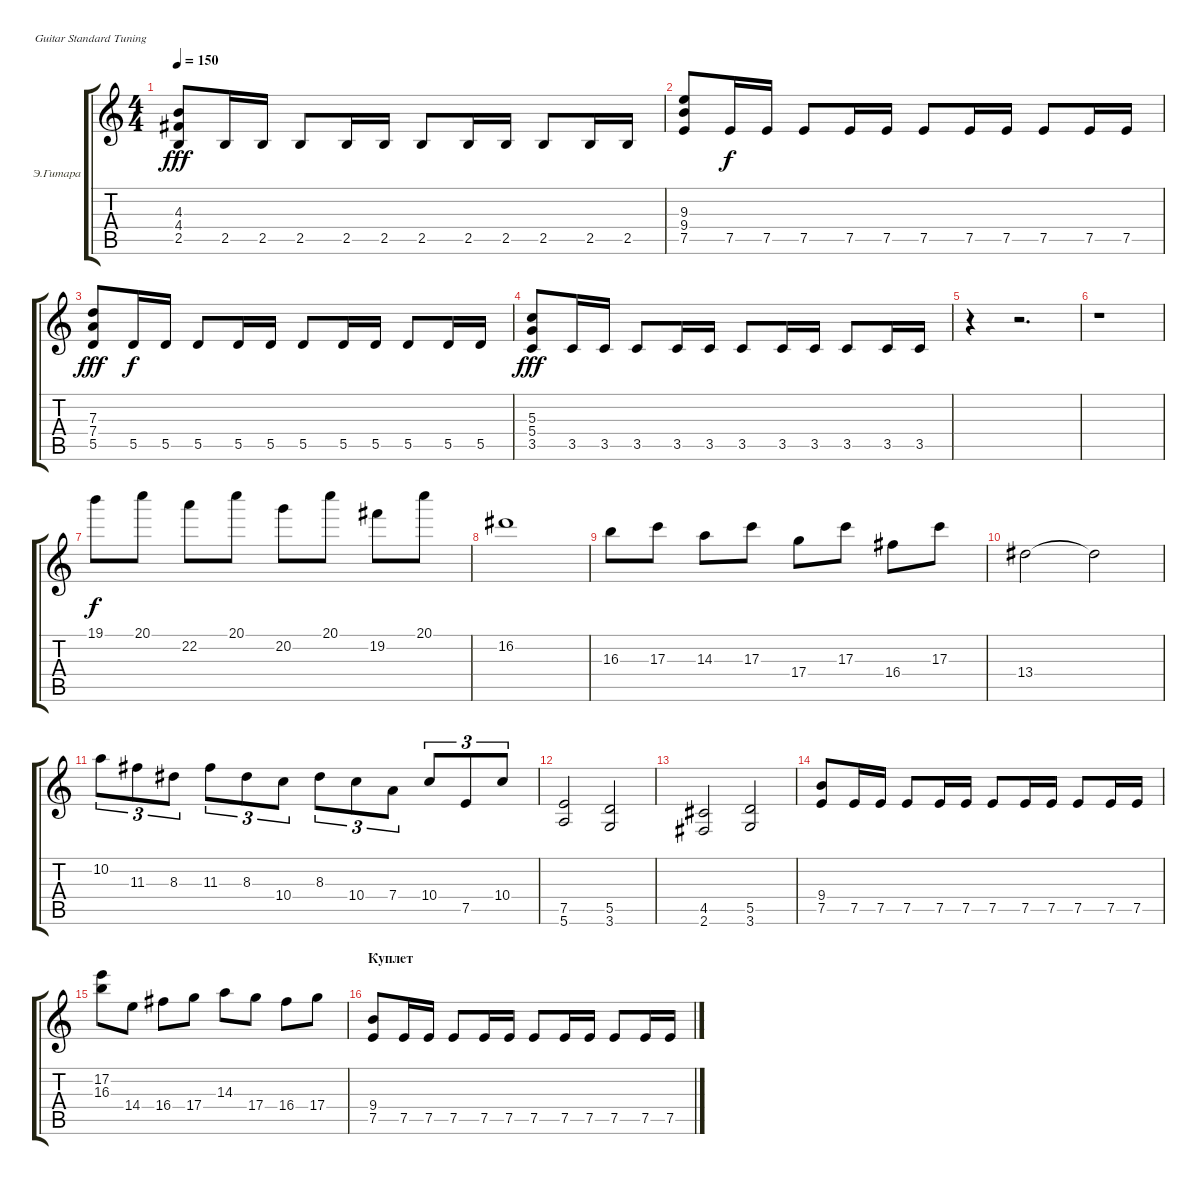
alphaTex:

\bracketExtendMode groupsimilarinstruments
\firstSystemTrackNameOrientation horizontal
\otherSystemsTrackNameOrientation horizontal
\track ("Владимир Холстинин" "Э.Гитара") {instrument distortionguitar}
\staff {score tabs}
\tuning (E4 B3 G3 D3 A2 E2)
\ts (4 4)
\tempo 150
\clef g2
\ks c
(4.3 4.4 2.5).8{dy fff} 2.5.16 2.5.16 2.5.8 2.5.16 2.5.16 2.5.8 2.5.16 2.5.16 2.5.8 2.5.16 2.5.16 |
(9.3 9.4 7.5).8 7.5.16{dy f} 7.5.16 7.5.8 7.5.16 7.5.16 7.5.8 7.5.16 7.5.16 7.5.8 7.5.16 7.5.16 |
(7.3 7.4 5.5).8{dy fff} 5.5.16{dy f} 5.5.16 5.5.8 5.5.16 5.5.16 5.5.8 5.5.16 5.5.16 5.5.8 5.5.16 5.5.16 |
(5.3 5.4 3.5).8{dy fff} 3.5.16 3.5.16 3.5.8 3.5.16 3.5.16 3.5.8 3.5.16 3.5.16 3.5.8 3.5.16 3.5.16 |
r.4 r.2{d} |
r.1 |
19.1.8{dy f} 20.1.8 22.2.8 20.1.8 20.2.8 20.1.8 19.2.8 20.1.8 |
16.2.1 |
16.3.8 17.3.8 14.3.8 17.3.8 17.4.8 17.3.8 16.4.8 17.3.8 |
13.4.2 13.4{t}.2 |
10.2.8{tu (3 2)} 11.3.8{tu (3 2)} 8.3.8{tu (3 2)} 11.3.8{tu (3 2)} 8.3.8{tu (3 2)} 10.4.8{tu (3 2)} 8.3.8{tu (3 2)} 10.4.8{tu (3 2)} 7.4.8{tu (3 2)} 10.4.8{tu (3 2)} 7.5.8{tu (3 2)} 10.4.8{tu (3 2)} |
(7.5 5.6).2 (5.5 3.6).2 |
(4.5 2.6).2 (5.5 3.6).2 |
\section ("" "")
(9.4 7.5).8 7.5.16 7.5.16 7.5.8 7.5.16 7.5.16 7.5.8 7.5.16 7.5.16 7.5.8 7.5.16 7.5.16 |
(17.2 16.3).8 14.4.8 16.4.8 17.4.8 14.3.8 17.4.8 16.4.8 17.4.8 |
\section ("" "Куплет")
(9.4 7.5).8 7.5.16 7.5.16 7.5.8 7.5.16 7.5.16 7.5.8 7.5.16 7.5.16 7.5.8 7.5.16 7.5.16
